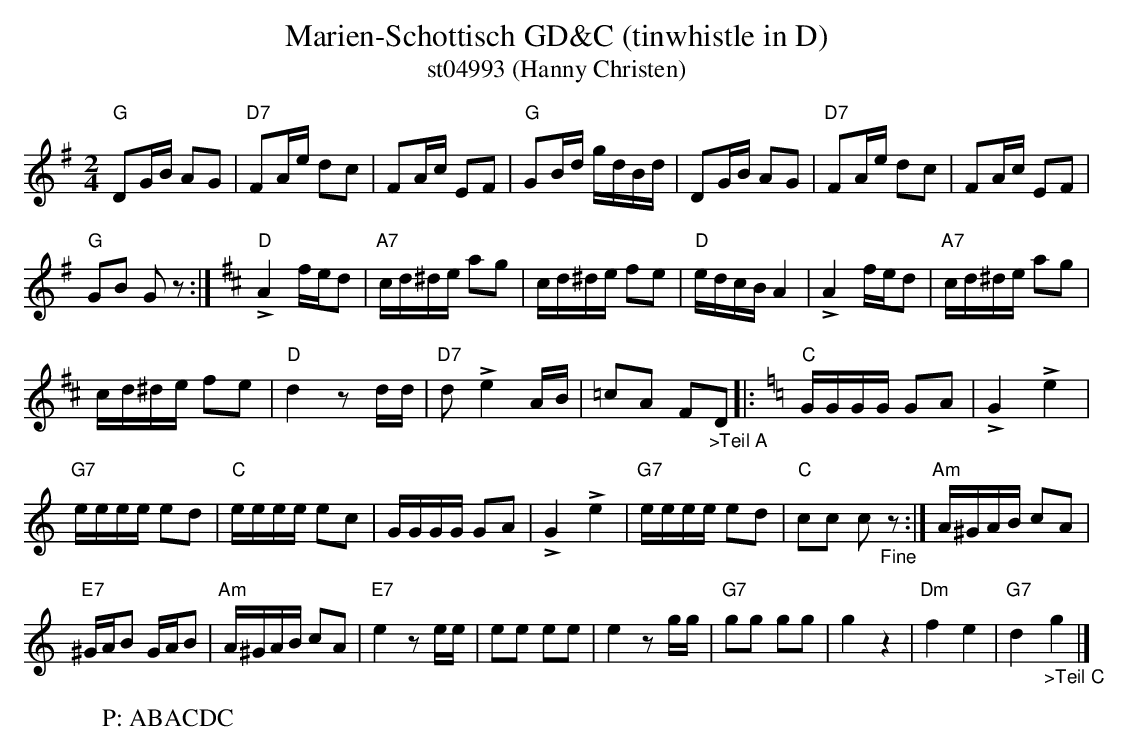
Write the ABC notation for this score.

X:1
T:Marien-Schottisch GD&C (tinwhistle in D)
T:st04993 (Hanny Christen)
M:2/4
L:1/16
K:G %%MIDI gchordon
"G"D2GB A2G2 | "D7"F2Ae d2c2 | F2Ac E2F2 | "G"G2Bd gdBd | D2GB A2G2 | "D7"F2Ae d2c2 | F2Ac E2F2 |
"G"G2B2 G2z2 :| [K:D] "D"!>!A4 fed2 | "A7"cd^de a2g2 | cd^de f2e2 | "D"edcBA4 | !>!A4 fed2 | "A7"cd^de a2g2 |
cd^de f2e2 | "D"d4z2dd | "D7"d2!>!e4AB | =c2A2 F2"_>Teil A"D2 |: [K:C] "C"GGGG G2A2 | !>!G4!>!e4 |
"G7"eeee e2d2 | "C"eeee e2c2 | GGGG G2A2 | !>!G4!>!e4 | "G7"eeee e2d2 | "C"c2c2 c2"_Fine"z2 :| "Am"A^GAB c2A2 |
"E7"^GAB2 GAB2 | "Am"A^GAB c2A2 | "E7"e4z2ee | e2e2 e2e2 | e4z2gg | "G7"g2g2 g2g2 | g4z4 | "Dm"f4e4 | "G7"d4"_>Teil C"g4 |]
W:P: ABACDC
